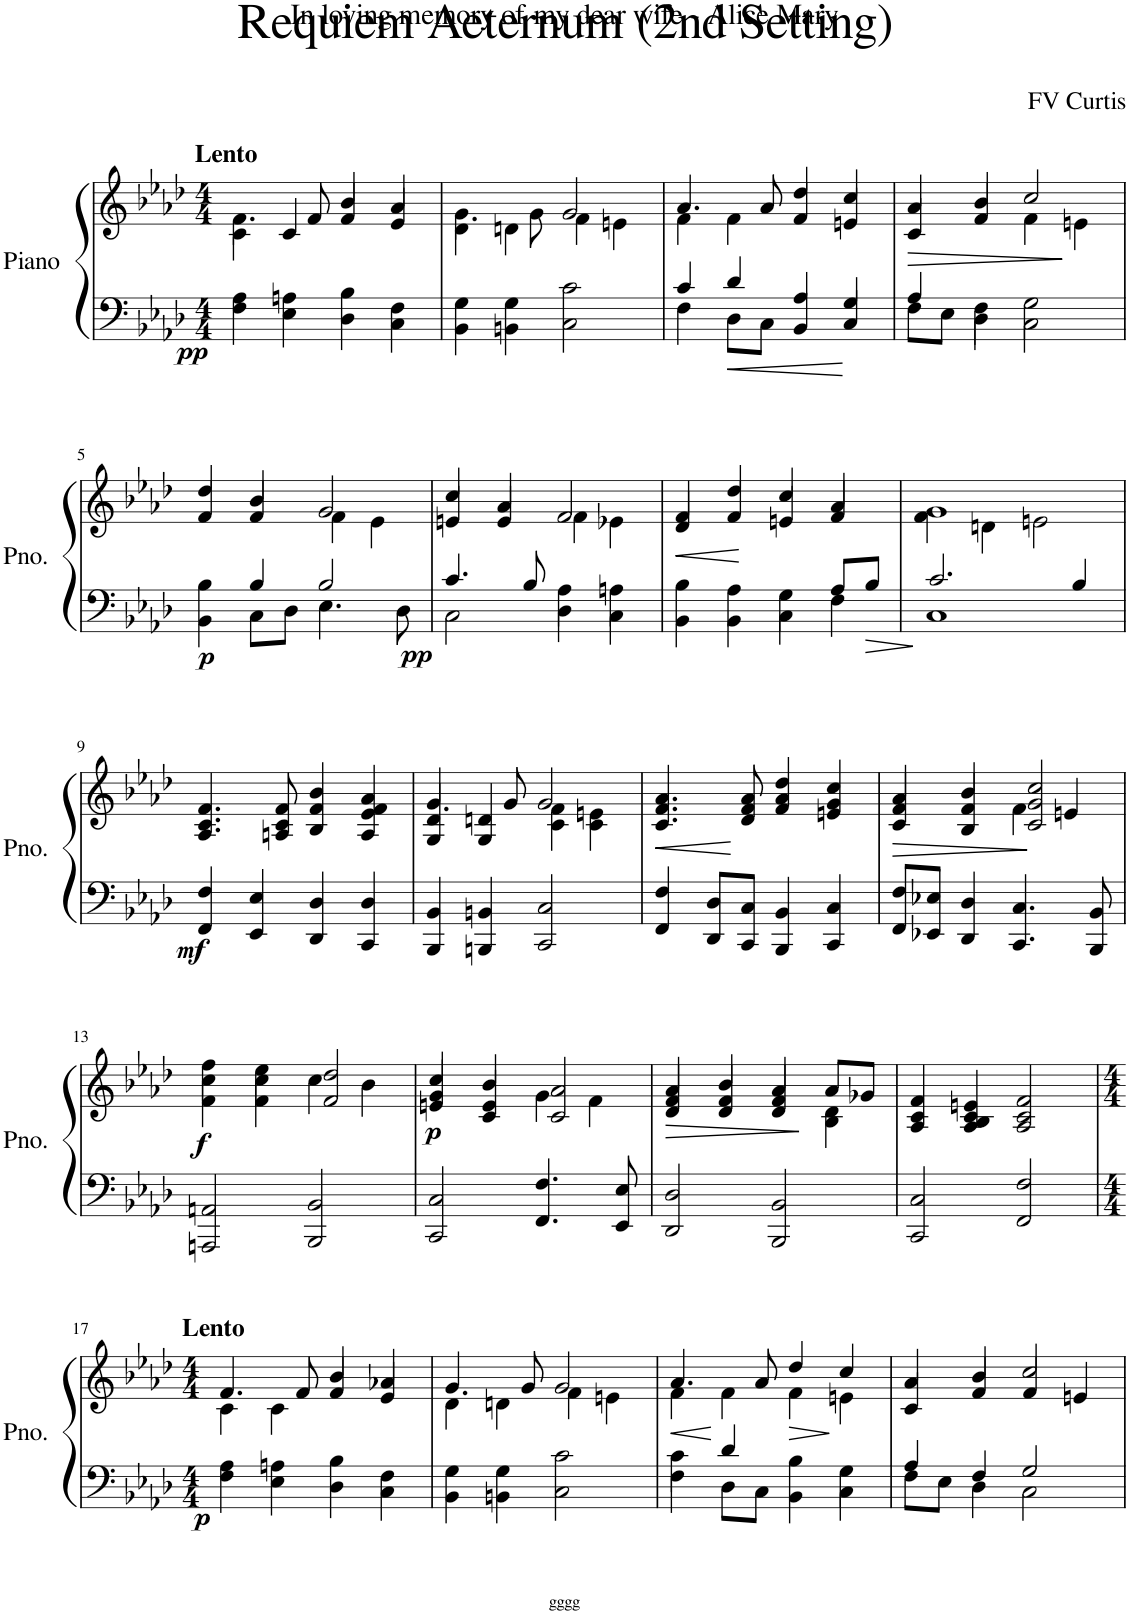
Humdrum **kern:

**kern	**kern	**dynam
*part1	*part1	*part1
*staff2	*staff1	*staff1/2
*I"Piano	*	*
*I'Pno.	*	*
*clefF4	*clefG2	*
*k[b-e-a-d-]	*k[b-e-a-d-]	*
*M4/4	*M4/4	*
=1	=1	=1
*	*^	*
!	!LO:TX:a:B:t=Lento	!	!
!	!	!	!LO:DY:b=2
4F\ 4A-\	4c\	4.f\	pp
4E-\ 4An\	4c/	.	.
.	.	8f/	.
4D-\ 4B-\	4f/	4b-/	.
4C\ 4F\	4e-/	4a-/	.
=2	=2	=2	=2
4BB-\ 4G\	4d-\	4.g\	.
4BBn\ 4G\	4dn\	.	.
.	.	8g\	.
2C\ 2c\	4f\	2g/	.
.	4en\	.	.
=3	=3	=3	=3
*^	*	*	*
4c/	4F\	4f\	4.a-/	.
4d-/	8D-\L	4f\	.	.
.	8C\J	.	8a-/	.
4A-/	4BB-/	4f/	4dd-/	.
4G/	4C/	4en/	4cc/	.
=4	=4	=4	=4	=4
!	!	!	!	!LO:HP:b
4A-/	8F\L	4c/	4a-/	>
.	8E-\J	.	.	.
4F\	4D-\	4f/	4b-/	.
2G\	2C\	4f\	2cc/	]
.	.	4en\	.	.
!!LO:LB:g=z	!!
=5	=5	=5	=5	=5
!	!	!	!	!LO:DY:b=2
4B-\	4BB-\	4f/	4dd-/	p
4B-/	8C\L	4f/	4b-/	.
.	8D-\J	.	.	.
2B-/	4.E-\	4f\	2g/	.
.	.	4e-\	.	.
.	8D-\	.	.	.
=6	=6	=6	=6	=6
!	!	!	!	!LO:DY:b=2
4.c/	2C\	4en/	4cc/	pp
.	.	4e/	4a-/	.
8B-/	.	.	.	.
4A-\	4D-\	4f\	2f/	.
4An\	4C\	4e-X\	.	.
=7	=7	=7	=7	=7
!	!	!	!	!LO:HP:b
4B-\	4BB-\	4d-/	4f/	<
4A-\	4BB-\	4f/	4dd-/	[
4G\	4C\	4en/	4cc/	.
8A-/L	4F\	4f/	4a-/	.
8B-/J	.	.	.	.
=8	=8	=8	=8	=8
2.c/	1C	4f\	1g	.
.	.	4dn\	.	.
.	.	2en\	.	.
4B-/	.	.	.	.
*v	*v	*	*	*
*	*v	*v	*
!!LO:LB:g=z
=9	=9	=9
!	!	!LO:DY:b=2
4FF/ 4F/	4.A-/ 4.c/ 4.f/	mf
4EE-/ 4E-/	.	.
.	8An/ 8c/ 8f/	.
4DD-/ 4D-/	4B-/ 4f/ 4b-/	.
4CC/ 4D-/	4A/ 4e-/ 4f/ 4a-/	.
=10	=10	=10
*	*^	*
4BBB-/ 4BB-/	4G/ 4d-/	4.g/	.
4BBBn/ 4BBn/	4G/ 4dn/	.	.
.	.	8g/	.
2CC/ 2C/	4c\ 4f\	2g/	.
.	4c\ 4en\	.	.
*	*v	*v	*
=11	=11	=11
!	!	!LO:HP:b
4FF/ 4F/	4.c/ 4.f/ 4.a-/	<
8DD-/ 8D-/L	.	.
8CC/ 8C/J	8d-/ 8f/ 8a-/	[
4BBB-/ 4BB-/	4f/ 4a-/ 4dd-/	.
4CC/ 4C/	4en/ 4g/ 4cc/	.
=12	=12	=12
!	!	!LO:HP:b
*	*^	*
8FF/ 8F/L	4c/ 4f/	4a-/	>
8EE-X/ 8E-X/J	.	.	.
4DD-/ 4D-/	4B-/ 4f/	4b-/	.
4.CC/ 4.C/	4f\	2c/ 2g/ 2cc/	]
.	4en/	.	.
8BBB-/ 8BB-/	.	.	.
!!LO:LB:g=z	!!
=13	=13	=13	=13
!	!	!	!LO:DY:b
2AAAn/ 2AAn/	4f\ 4cc\	4ff\	f
.	4f\ 4cc\	4ee-\	.
2BBB-/ 2BB-/	4cc\	2f/ 2dd-/	.
.	4b-\	.	.
=14	=14	=14	=14
!	!	!	!LO:DY:b
2CC/ 2C/	4en/ 4g/	4cc/	p
.	4c/ 4e/	4b-/	.
4.FF/ 4.F/	4g\	2c/ 2a-/	.
.	4f\	.	.
8EE-/ 8E-/	.	.	.
=15	=15	=15	=15
!	!	!	!LO:HP:b
2DD-/ 2D-/	4d-/ 4f/	4a-/	>
.	4d-/ 4f/	4b-/	.
2BBB-/ 2BB-/	4d-/ 4f/	4a-/	]
.	4B-\ 4d-\	8a-/L	.
.	.	8g-X/J	.
*	*v	*v	*
=16	=16	=16
2CC/ 2C/	4A-/ 4c/ 4f/	.
.	4A-/ 4B-/ 4c/ 4en/	.
2FF/ 2F/	2A-/ 2c/ 2f/	.
!!LO:LB:g=z
=17	=17	=17
*k[b-e-a-d-]	*k[b-e-a-d-]	*
*M4/4	*M4/4	*
*	*^	*
!	!LO:TX:a:B:t=Lento	!	!
!	!	!	!LO:DY:b=2
4F\ 4A-\	4c\	4.f/	p
4E-\ 4An\	4c\	.	.
.	.	8f/	.
4D-\ 4B-\	4f/	4b-/	.
4C\ 4F\	4e-/	4a-X/	.
=18	=18	=18	=18
4BB-\ 4G\	4d-\	4.g/	.
4BBn\ 4G\	4dn\	.	.
.	.	8g/	.
2C\ 2c\	4f\	2g/	.
.	4en\	.	.
=19	=19	=19	=19
*^	*	*	*
!	!	!	!	!LO:HP:b
4F\	4c\	4.a-/	4f\	<
8D-\L	4d-/	.	4f\	[
8C\J	.	8a-/	.	.
!	!	!	!	!LO:HP:b
4BB-\	4B-\	4dd-/	4f\	>
4C\	4G\	4cc/	4en\	]
=20	=20	=20	=20	=20
4A-/	8F\L	4c/	4a-/	.
.	8E-\J	.	.	.
4F/	4D-\	4f/	4b-/	.
2G/	2C\	4f/	2cc/	.
.	.	4en/	.	.
*v	*v	*	*	*
*	*v	*v	*
=	=	=
*-	*-	*-
